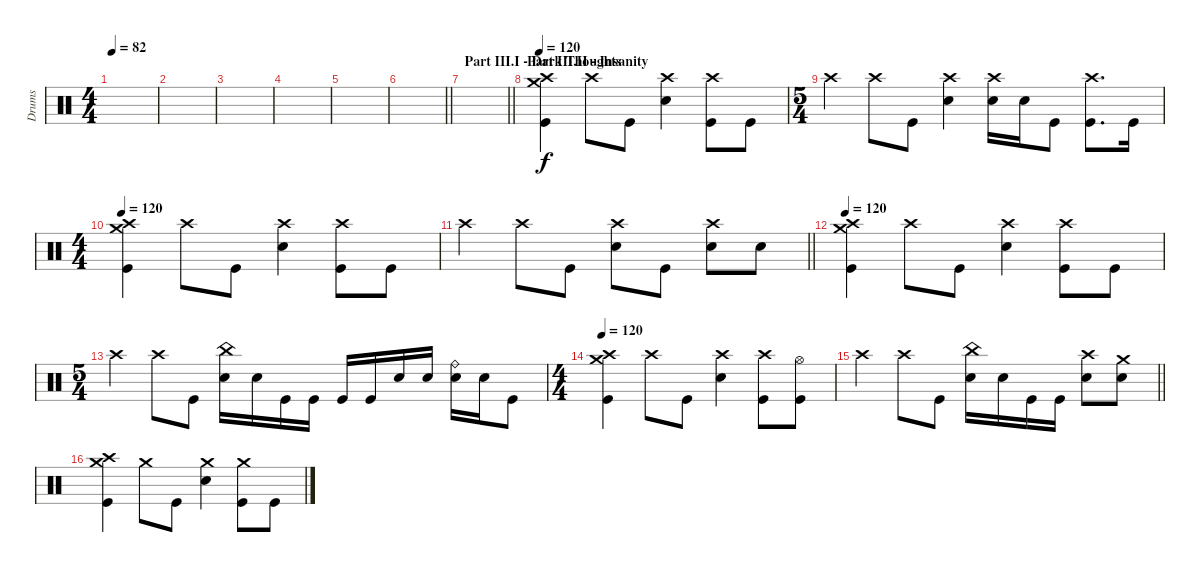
\track ("Drums" "Drums") {instrument percussion}
\staff
\articulation defaults
\ts (4 4)
\tempo 82
\clef neutral
\ks c
|
|
|
|
|
\barLineRight lightlight
|
\section ("" "Part III.I - Dark Thoughts")
\barLineRight lightlight
|
\section ("" "Part III.II - Insanity")
\tempo 120
("Crash high (hit)" "Crash medium (hit)" "Kick (hit)").4{volume 15} "Crash high (hit)".8 "Kick (hit)".8 ("Crash high (hit)" "Electric Snare (hit)").4 ("Crash high (hit)" "Kick (hit)").8 "Kick (hit)".8 |
\ts (5 4)
"Crash high (hit)".4 "Crash high (hit)".8 "Kick (hit)".8 ("Crash high (hit)" "Electric Snare (hit)").4 ("Crash high (hit)" "Electric Snare (hit)").16 "Electric Snare (hit)".16 "Kick (hit)".8 ("Crash high (hit)" "Kick (hit)").8{d} "Kick (hit)".16 |
\ts (4 4)
\tempo 120
("Crash high (hit)" "Crash medium (hit)" "Kick (hit)").4 "Crash high (hit)".8 "Kick (hit)".8 ("Crash high (hit)" "Electric Snare (hit)").4 ("Crash high (hit)" "Kick (hit)").8 "Kick (hit)".8 |
\barLineRight lightlight "Crash high (hit)".4 "Crash high (hit)".8 "Kick (hit)".8
("Crash high (hit)" "Electric Snare (hit)").8 "Kick (hit)".8 ("Crash high (hit)" "Electric Snare (hit)").8 "Electric Snare (hit)".8 |
\tempo 120
("Crash high (hit)" "Crash medium (hit)" "Kick (hit)").4 "Crash high (hit)".8 "Kick (hit)".8 ("Crash high (hit)" "Electric Snare (hit)").4 ("Crash high (hit)" "Kick (hit)").8 "Kick (hit)".8 |
\ts (5 4)
"Crash high (hit)".4 "Crash high (hit)".8 "Kick (hit)".8 ("China (hit)" "Electric Snare (hit)").16 "Electric Snare (hit)".16 "Kick (hit)".16 "Kick (hit)".16 "Kick (hit)".16 "Kick (hit)".16 "Electric Snare (hit)".16 "Electric Snare (hit)".16 ("Ride (bell)" "Electric Snare (hit)").16 "Electric Snare (hit)".16 "Kick (hit)".8 |
\ts (4 4)
\tempo 120
("Crash high (hit)" "Crash medium (hit)" "Kick (hit)").4 "Crash high (hit)".8 "Kick (hit)".8 ("Crash high (hit)" "Electric Snare (hit)").4 ("Crash high (hit)" "Kick (hit)").8 ("Hi-Hat (open)" "Kick (hit)").8 |
\barLineRight lightlight "Crash high (hit)".4 "Crash high (hit)".8 "Kick (hit)".8
("China (hit)" "Electric Snare (hit)").16 "Electric Snare (hit)".16 "Kick (hit)".16 "Kick (hit)".16 ("Crash high (hit)" "Electric Snare (hit)").8 ("Crash medium (hit)" "Electric Snare (hit)").8 |
\section ("" "")
("Crash high (hit)" "Crash medium (hit)" "Kick (hit)").4 "Crash medium (hit)".8 "Kick (hit)".8 ("Crash medium (hit)" "Electric Snare (hit)").4 ("Crash medium (hit)" "Kick (hit)").8 "Kick (hit)".8
